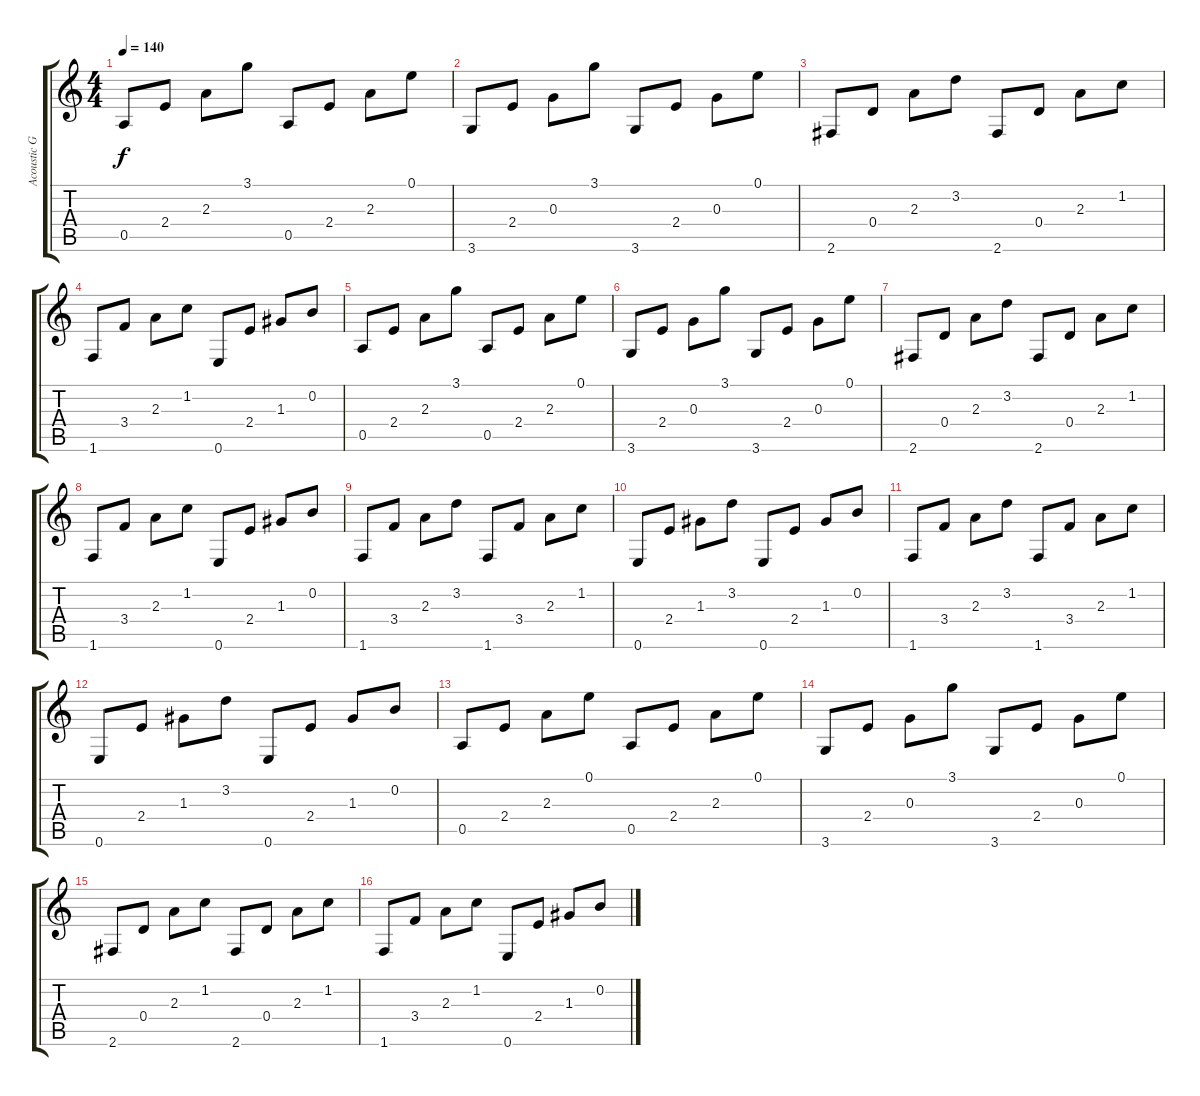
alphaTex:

\track ("Acoustic Guitar (steel)   " "Acoustic G") {instrument acousticguitarsteel}
\staff {score tabs}
\tuning (E4 B3 G3 D3 A2 E2) {hide}
\ts (4 4)
\tempo 140
\clef g2
\ks c
0.5.8{dy f} 2.4.8 2.3.8 3.1.8 0.5.8 2.4.8 2.3.8 0.1.8 |
3.6.8 2.4.8 0.3.8 3.1.8 3.6.8 2.4.8 0.3.8 0.1.8 |
2.6.8 0.4.8 2.3.8 3.2.8 2.6.8 0.4.8 2.3.8 1.2.8 |
1.6.8 3.4.8 2.3.8 1.2.8 0.6.8 2.4.8 1.3.8 0.2.8 |
0.5.8 2.4.8 2.3.8 3.1.8 0.5.8 2.4.8 2.3.8 0.1.8 |
3.6.8 2.4.8 0.3.8 3.1.8 3.6.8 2.4.8 0.3.8 0.1.8 |
2.6.8 0.4.8 2.3.8 3.2.8 2.6.8 0.4.8 2.3.8 1.2.8 |
1.6.8 3.4.8 2.3.8 1.2.8 0.6.8 2.4.8 1.3.8 0.2.8 |
1.6.8 3.4.8 2.3.8 3.2.8 1.6.8 3.4.8 2.3.8 1.2.8 |
0.6.8 2.4.8 1.3.8 3.2.8 0.6.8 2.4.8 1.3.8 0.2.8 |
1.6.8 3.4.8 2.3.8 3.2.8 1.6.8 3.4.8 2.3.8 1.2.8 |
0.6.8 2.4.8 1.3.8 3.2.8 0.6.8 2.4.8 1.3.8 0.2.8 |
0.5.8 2.4.8 2.3.8 0.1.8 0.5.8 2.4.8 2.3.8 0.1.8 |
3.6.8 2.4.8 0.3.8 3.1.8 3.6.8 2.4.8 0.3.8 0.1.8 |
2.6.8 0.4.8 2.3.8 1.2.8 2.6.8 0.4.8 2.3.8 1.2.8 |
1.6.8 3.4.8 2.3.8 1.2.8 0.6.8 2.4.8 1.3.8 0.2.8
